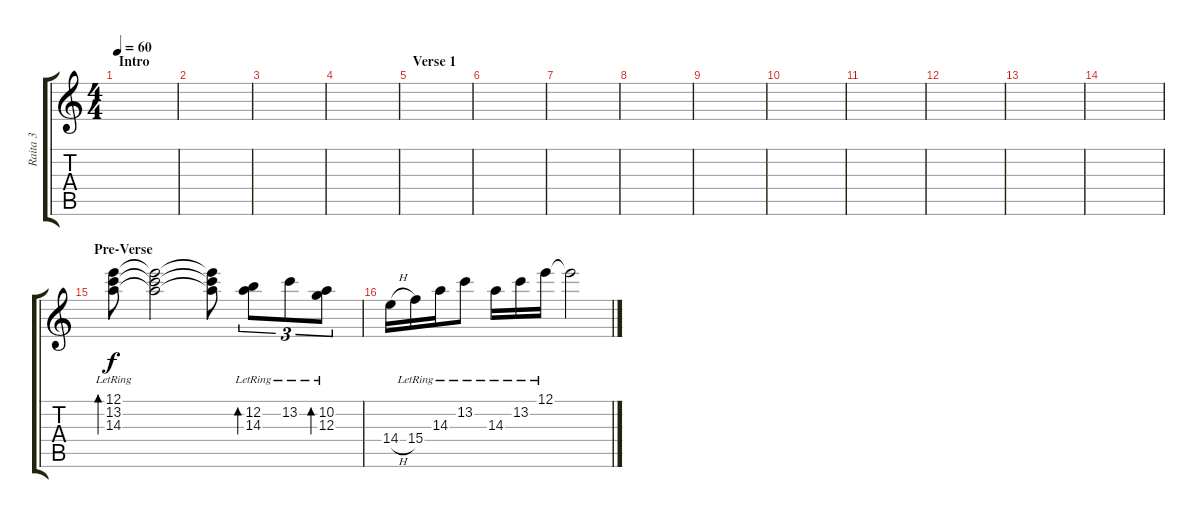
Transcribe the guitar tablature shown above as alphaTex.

\track ("Raita 3" "Raita 3") {instrument acousticguitarsteel}
\staff {score tabs}
\tuning (E4 B3 G3 D3 A2 E2) {hide}
\ts (4 4)
\section ("" "Intro")
\tempo 60
\clef g2
\ks c
|
|
|
|
\section ("" "Verse 1")
|
|
|
|
|
|
|
|
|
|
\section ("" "Pre-Verse")
(12.1{lr} 13.2{lr} 14.3{lr}).8{bd 120} (12.1{t} 13.2{t} 14.3{t}).2 (12.1{t} 13.2{t} 14.3{t}).8 (12.2{lr} 14.3{lr}).8{tu (3 2) bd 120} 13.2{lr}.8{tu (3 2)} (10.2{lr} 12.3{lr}).8{tu (3 2) bd 120} |
14.4{h}.16 15.4{lr}.16 14.3{lr}.16 13.2{lr}.8 14.3{lr}.16 13.2{lr}.16 12.1{lr}.16 12.1{t}.2
